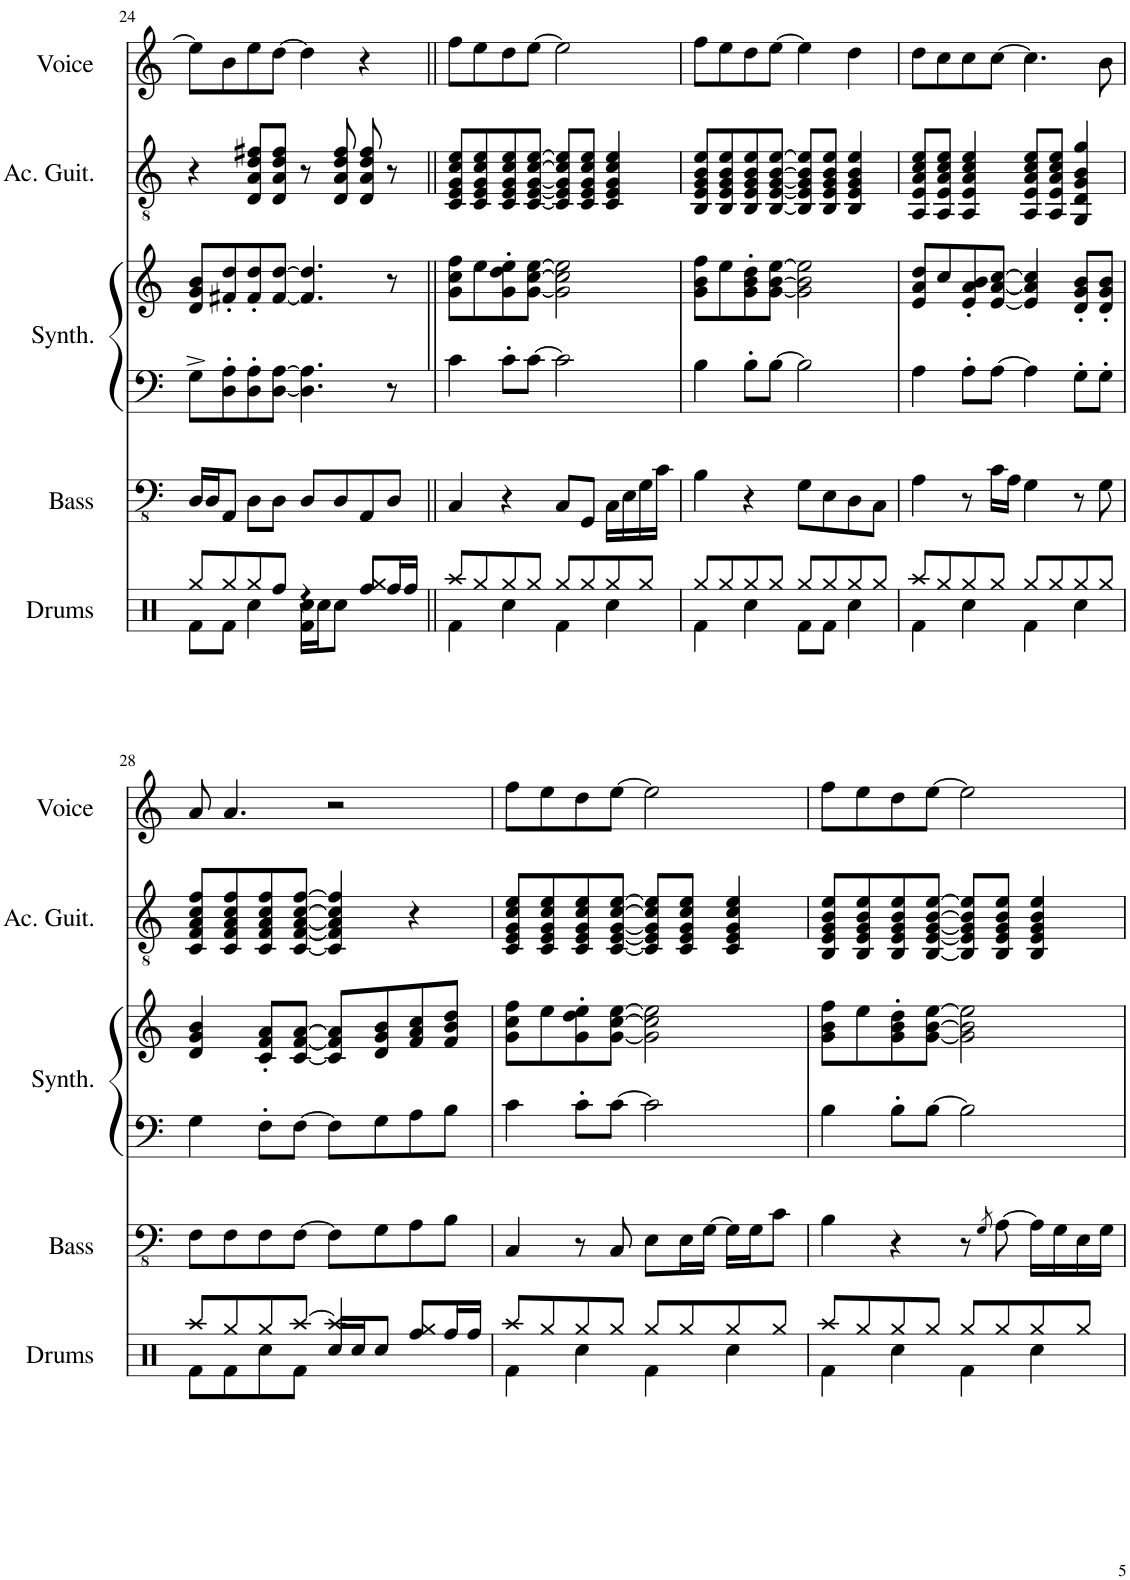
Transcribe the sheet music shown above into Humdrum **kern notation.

**kern	**kern	**kern	**kern	**kern
*part4	*part3	*part3	*part2	*part1
*staff5	*staff4	*staff3	*staff2	*staff1
*I"Electric Bass	*I"Synth Strings	*	*I"Acoustic Guitar	*I"Vocals
*I'Bass	*I'Synth.	*	*I'Ac. Guit.	*
!!LO:PB:g=z
*clefFv4	*clefF4	*clefG2	*clefGv2	*clefG2
*	*	*	*	*ITrd4c7
*k[]	*k[]	*k[]	*k[]	*k[]
*M4/4	*M4/4	*M4/4	*M4/4	*M4/4
=24	=24	=24	=24	=24
16DD/LL	8G^\L	8d/ 8g/ 8b/L	4r	8ee\L]
16DD/J	.	.	.	.
8AAA/J	8D\' 8A\'	8f#X/' 8dd/'	.	8b\
8DD\L	8D\' 8A\'	8f#/' 8dd/'	8D/ 8A/ 8d/ 8f#X/L	8ee\
8DD\J	[8D\ [8A\J	[8f#/ [8dd/J	8D/ 8A/ 8d/ 8f#/J	[8dd\J
8DD/L	4.D\] 4.A\]	4.f#/] 4.dd/]	8r	4dd\]
8DD/	.	.	8D/ 8A/ 8d/ 8f#/	.
8AAA/	.	.	8D/ 8A/ 8d/ 8f#/	4r
8DD/J	8r	8r	8r	.
=25||	=25||	=25||	=25||	=25||
4CC/	4c\	8g\ 8cc\ 8ff\L	8C/ 8E/ 8G/ 8c/ 8e/L	8ff\L
.	.	8ee\	8C/ 8E/ 8G/ 8c/ 8e/	8ee\
4r	8c'\L	8g\' 8dd\' 8ee\'	8C/ 8E/ 8G/ 8c/ 8e/	8dd\
.	[8c\J	[8g\ [8cc\ [8ee\J	[8C/ [8E/ [8G/ [8c/ [8e/J	[8ee\J
8CC/L	2c\]	2g\] 2cc\] 2ee\]	8C/] 8E/] 8G/] 8c/] 8e/]L	2ee\]
8GGG/J	.	.	8C/ 8E/ 8G/ 8c/ 8e/J	.
16CC\LL	.	.	4C/ 4E/ 4G/ 4c/ 4e/	.
16EE\	.	.	.	.
16GG\	.	.	.	.
16C\JJ	.	.	.	.
=26	=26	=26	=26	=26
4BB\	4B\	8g\ 8b\ 8ff\L	8BB/ 8E/ 8G/ 8B/ 8e/L	8ff\L
.	.	8ee\	8BB/ 8E/ 8G/ 8B/ 8e/	8ee\
4r	8B'\L	8g\' 8b\' 8dd\'	8BB/ 8E/ 8G/ 8B/ 8e/	8dd\
.	[8B\J	[8g\ [8b\ [8ee\J	[8BB/ [8E/ [8G/ [8B/ [8e/J	[8ee\J
8GG\L	2B\]	2g\] 2b\] 2ee\]	8BB/] 8E/] 8G/] 8B/] 8e/]L	4ee\]
8EE\	.	.	8BB/ 8E/ 8G/ 8B/ 8e/J	.
8DD\	.	.	4BB/ 4E/ 4G/ 4B/ 4e/	4dd\
8CC\J	.	.	.	.
=27	=27	=27	=27	=27
4AA\	4A\	8e/ 8a/ 8dd/L	8AA/ 8E/ 8A/ 8c/ 8e/L	8dd\L
.	.	8cc/	8AA/ 8E/ 8A/ 8c/ 8e/J	8cc\
8r	8A'\L	8e/' 8a/' 8b/'	4AA/ 4E/ 4A/ 4c/ 4e/	8cc\
16C\LL	[8A\J	[8e/ [8a/ [8cc/J	.	[8cc\J
16AA\JJ	.	.	.	.
4GG\	4A\]	4e/] 4a/] 4cc/]	8AA/ 8E/ 8A/ 8c/ 8e/L	4.cc\]
.	.	.	8AA/ 8E/ 8A/ 8c/ 8e/J	.
8r	8G'\L	8d/' 8g/' 8b/'L	4GG/ 4D/ 4G/ 4B/ 4g/	.
8GG\	8G'\J	8d/' 8g/' 8b/'J	.	8b\
!!LO:LB:g=z
=28	=28	=28	=28	=28
8FF\L	4G\	4d/ 4g/ 4b/	8C/ 8F/ 8A/ 8c/ 8f/L	8a/
8FF\	.	.	8C/ 8F/ 8A/ 8c/ 8f/	4.a/
8FF\	8F'\L	8c/' 8f/' 8a/'L	8C/ 8F/ 8A/ 8c/ 8f/	.
[8FF\J	[8F\J	[8c/ [8f/ [8a/J	[8C/ [8F/ [8A/ [8c/ [8f/J	.
8FF\L]	8F\L]	8c/] 8f/] 8a/]L	4C/] 4F/] 4A/] 4c/] 4f/]	2r
8GG\	8G\	8d/ 8g/ 8b/	.	.
8AA\	8A\	8f/ 8a/ 8cc/	4r	.
8BB\J	8B\J	8f/ 8b/ 8dd/J	.	.
=29	=29	=29	=29	=29
4CC/	4c\	8g\ 8cc\ 8ff\L	8C/ 8E/ 8G/ 8c/ 8e/L	8ff\L
.	.	8ee\	8C/ 8E/ 8G/ 8c/ 8e/	8ee\
8r	8c'\L	8g\' 8dd\' 8ee\'	8C/ 8E/ 8G/ 8c/ 8e/	8dd\
8CC/	[8c\J	[8g\ [8cc\ [8ee\J	[8C/ [8E/ [8G/ [8c/ [8e/J	[8ee\J
8EE\L	2c\]	2g\] 2cc\] 2ee\]	8C/] 8E/] 8G/] 8c/] 8e/]L	2ee\]
16EE\L	.	.	8C/ 8E/ 8G/ 8c/ 8e/J	.
[16GG\JJ	.	.	.	.
16GG\LL]	.	.	4C/ 4E/ 4G/ 4c/ 4e/	.
16GG\J	.	.	.	.
8C\J	.	.	.	.
=30	=30	=30	=30	=30
4BB\	4B\	8g\ 8b\ 8ff\L	8BB/ 8E/ 8G/ 8B/ 8e/L	8ff\L
.	.	8ee\	8BB/ 8E/ 8G/ 8B/ 8e/	8ee\
4r	8B'\L	8g\' 8b\' 8dd\'	8BB/ 8E/ 8G/ 8B/ 8e/	8dd\
.	[8B\J	[8g\ [8b\ [8ee\J	[8BB/ [8E/ [8G/ [8B/ [8e/J	[8ee\J
8r	2B\]	2g\] 2b\] 2ee\]	8BB/] 8E/] 8G/] 8B/] 8e/]L	2ee\]
8qGG/	.	.	.	.
[8AA\	.	.	8BB/ 8E/ 8G/ 8B/ 8e/J	.
16AA\LL]	.	.	4BB/ 4E/ 4G/ 4B/ 4e/	.
16GG\	.	.	.	.
16EE\	.	.	.	.
16GG\JJ	.	.	.	.
=	=	=	=	=
*-	*-	*-	*-	*-
